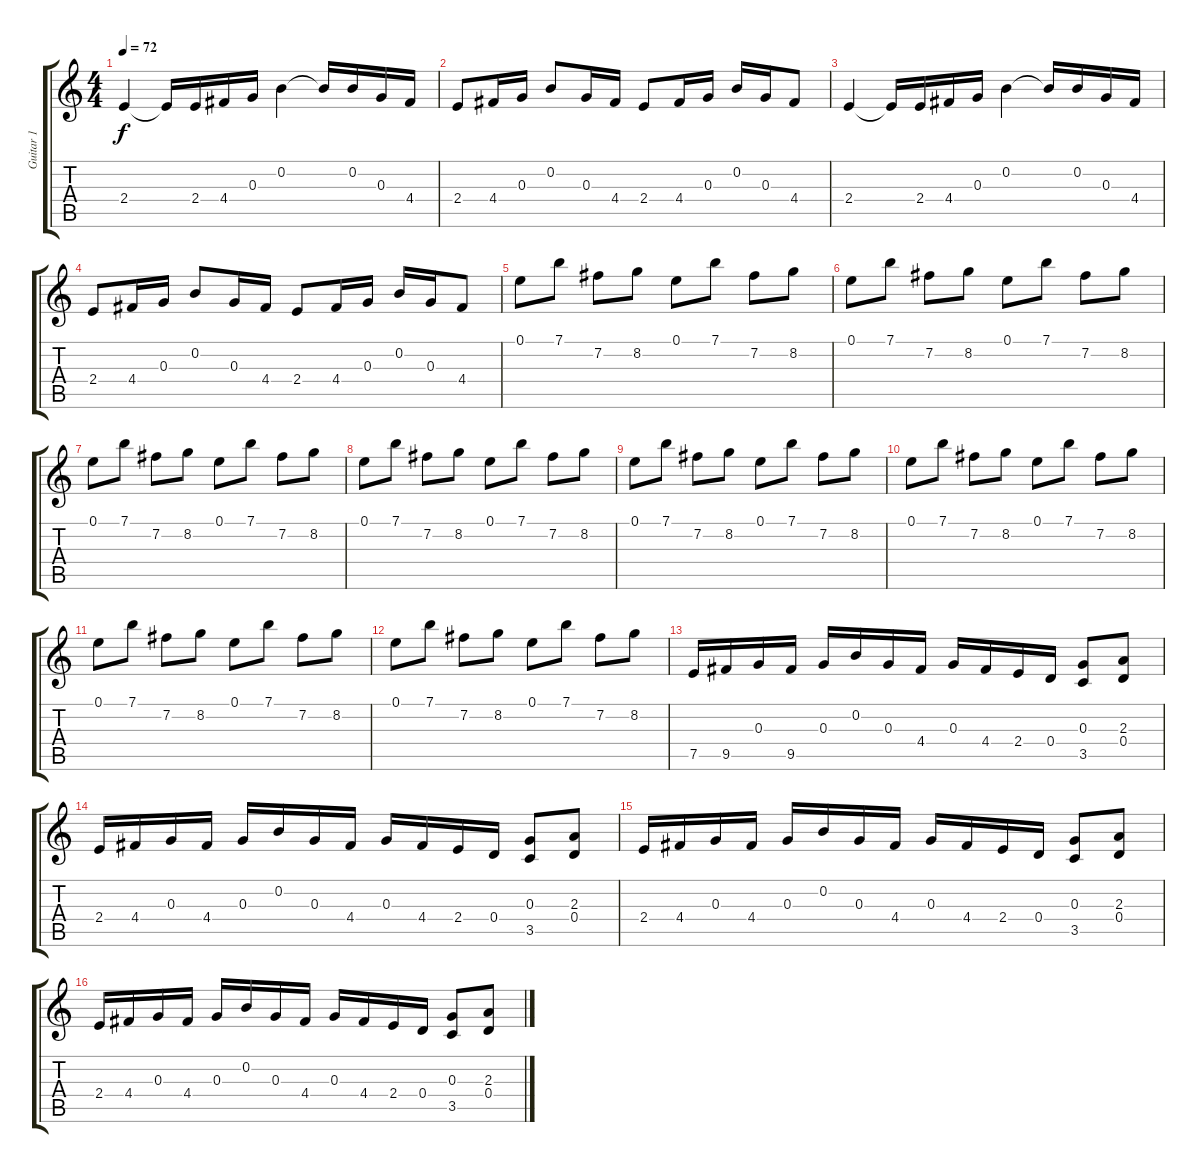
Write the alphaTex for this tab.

\track ("Guitar 1" "Guitar 1") {instrument electricguitarjazz}
\staff {score tabs}
\tuning (E4 B3 G3 D3 A2 E2) {hide}
\ts (4 4)
\tempo 72
\clef g2
\ks c
2.4.4{dy f} 2.4{t}.16 2.4.16 4.4.16 0.3.16 0.2.4 0.2{t}.16 0.2.16 0.3.16 4.4.16 |
2.4.8 4.4.16 0.3.16 0.2.8 0.3.16 4.4.16 2.4.8 4.4.16 0.3.16 0.2.16 0.3.16 4.4.8 |
2.4.4 2.4{t}.16 2.4.16 4.4.16 0.3.16 0.2.4 0.2{t}.16 0.2.16 0.3.16 4.4.16 |
2.4.8 4.4.16 0.3.16 0.2.8 0.3.16 4.4.16 2.4.8 4.4.16 0.3.16 0.2.16 0.3.16 4.4.8 |
0.1.8 7.1.8 7.2.8 8.2.8 0.1.8 7.1.8 7.2.8 8.2.8 |
0.1.8 7.1.8 7.2.8 8.2.8 0.1.8 7.1.8 7.2.8 8.2.8 |
0.1.8 7.1.8 7.2.8 8.2.8 0.1.8 7.1.8 7.2.8 8.2.8 |
0.1.8 7.1.8 7.2.8 8.2.8 0.1.8 7.1.8 7.2.8 8.2.8 |
0.1.8 7.1.8 7.2.8 8.2.8 0.1.8 7.1.8 7.2.8 8.2.8 |
0.1.8 7.1.8 7.2.8 8.2.8 0.1.8 7.1.8 7.2.8 8.2.8 |
0.1.8 7.1.8 7.2.8 8.2.8 0.1.8 7.1.8 7.2.8 8.2.8 |
0.1.8 7.1.8 7.2.8 8.2.8 0.1.8 7.1.8 7.2.8 8.2.8 |
7.5.16 9.5.16 0.3.16 9.5.16 0.3.16 0.2.16 0.3.16 4.4.16 0.3.16 4.4.16 2.4.16 0.4.16 (0.3 3.5).8 (2.3 0.4).8 |
2.4.16 4.4.16 0.3.16 4.4.16 0.3.16 0.2.16 0.3.16 4.4.16 0.3.16 4.4.16 2.4.16 0.4.16 (0.3 3.5).8 (2.3 0.4).8 |
2.4.16 4.4.16 0.3.16 4.4.16 0.3.16 0.2.16 0.3.16 4.4.16 0.3.16 4.4.16 2.4.16 0.4.16 (0.3 3.5).8 (2.3 0.4).8 |
2.4.16 4.4.16 0.3.16 4.4.16 0.3.16 0.2.16 0.3.16 4.4.16 0.3.16 4.4.16 2.4.16 0.4.16 (0.3 3.5).8 (2.3 0.4).8
